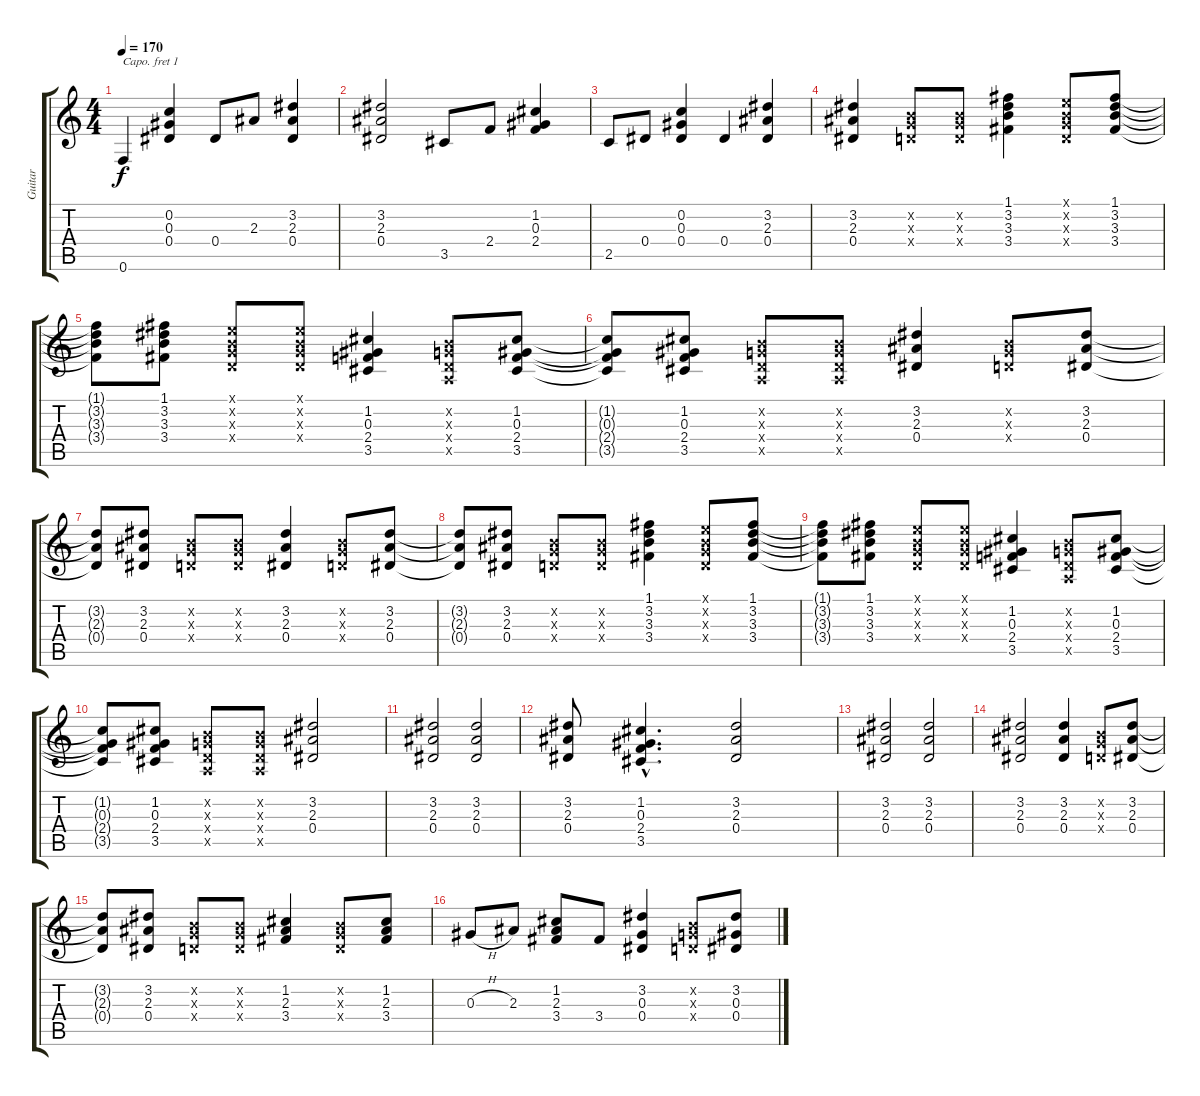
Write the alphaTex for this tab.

\track ("Guitar" "Guitar") {instrument acousticguitarnylon}
\staff {score tabs}
\capo 1
\tuning (E4 B3 G3 D3 A2 E2) {hide}
\ts (4 4)
\tempo 170
\clef g2
\ks c
0.6.4{dy f} (0.2 0.3 0.4).4 0.4.8 2.3.8 (3.2 2.3 0.4).4 |
(3.2 2.3 0.4).2 3.5.8 2.4.8 (1.2 0.3 2.4).4 |
2.5.8 0.4.8 (0.2 0.3 0.4).4 0.4.4 (3.2 2.3 0.4).4 |
(3.2 2.3 0.4).4 (-1.2{x} -1.3{x} -1.4{x}).8 (-1.2{x} -1.3{x} -1.4{x}).8 (1.1 3.2 3.3 3.4).4 (-1.1{x} -1.2{x} -1.3{x} -1.4{x}).8 (1.1 3.2 3.3 3.4).8 |
(1.1{t} 3.2{t} 3.3{t} 3.4{t}).8 (1.1 3.2 3.3 3.4).8 (-1.1{x} -1.2{x} -1.3{x} -1.4{x}).8 (-1.1{x} -1.2{x} -1.3{x} -1.4{x}).8 (1.2 0.3 2.4 3.5).4 (-1.2{x} -1.3{x} -1.4{x} -1.5{x}).8 (1.2 0.3 2.4 3.5).8 |
(1.2{t} 0.3{t} 2.4{t} 3.5{t}).8 (1.2 0.3 2.4 3.5).8 (-1.2{x} -1.3{x} -1.4{x} -1.5{x}).8 (-1.2{x} -1.3{x} -1.4{x} -1.5{x}).8 (3.2 2.3 0.4).4 (-1.2{x} -1.3{x} -1.4{x}).8 (3.2 2.3 0.4).8 |
(3.2{t} 2.3{t} 0.4{t}).8 (3.2 2.3 0.4).8 (-1.2{x} -1.3{x} -1.4{x}).8 (-1.2{x} -1.3{x} -1.4{x}).8 (3.2 2.3 0.4).4 (-1.2{x} -1.3{x} -1.4{x}).8 (3.2 2.3 0.4).8 |
(3.2{t} 2.3{t} 0.4{t}).8 (3.2 2.3 0.4).8 (-1.2{x} -1.3{x} -1.4{x}).8 (-1.2{x} -1.3{x} -1.4{x}).8 (1.1 3.2 3.3 3.4).4 (-1.1{x} -1.2{x} -1.3{x} -1.4{x}).8 (1.1 3.2 3.3 3.4).8 |
(1.1{t} 3.2{t} 3.3{t} 3.4{t}).8 (1.1 3.2 3.3 3.4).8 (-1.1{x} -1.2{x} -1.3{x} -1.4{x}).8 (-1.1{x} -1.2{x} -1.3{x} -1.4{x}).8 (1.2 0.3 2.4 3.5).4 (-1.2{x} -1.3{x} -1.4{x} -1.5{x}).8 (1.2 0.3 2.4 3.5).8 |
(1.2{t} 0.3{t} 2.4{t} 3.5{t}).8 (1.2 0.3 2.4 3.5).8 (-1.2{x} -1.3{x} -1.4{x} -1.5{x}).8 (-1.2{x} -1.3{x} -1.4{x} -1.5{x}).8 (3.2 2.3 0.4).2 |
(3.2 2.3 0.4).2 (3.2 2.3 0.4).2 |
(3.2 2.3 0.4).8 (1.2{hac} 0.3{hac} 2.4{hac} 3.5{hac}).4{d} (3.2 2.3 0.4).2 |
(3.2 2.3 0.4).2 (3.2 2.3 0.4).2 |
(3.2 2.3 0.4).2 (3.2 2.3 0.4).4 (-1.2{x} -1.3{x} -1.4{x}).8 (3.2 2.3 0.4).8 |
(3.2{t} 2.3{t} 0.4{t}).8 (3.2 2.3 0.4).8 (-1.2{x} -1.3{x} -1.4{x}).8 (-1.2{x} -1.3{x} -1.4{x}).8 (1.2 2.3 3.4).4 (-1.2{x} -1.3{x} -1.4{x}).8 (1.2 2.3 3.4).8 |
0.3{h}.8 2.3.8 (1.2 2.3 3.4).8 3.4.8 (3.2 0.3 0.4).4 (-1.2{x} -1.3{x} -1.4{x}).8 (3.2 0.3 0.4).8
